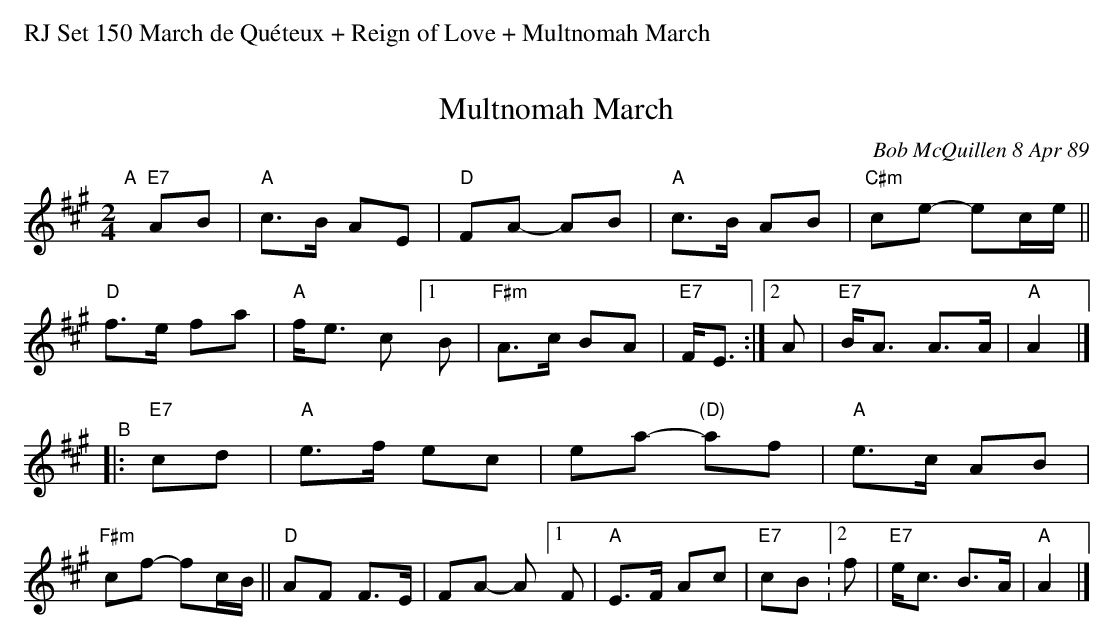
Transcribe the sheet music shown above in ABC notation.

X:1
T: Multnomah March
C: Bob McQuillen 8 Apr 89
M: 2/4
L: 1/8
K: A
"^A"[|] "E7"AB |\
"A"c>B AE | "D"FA- AB |\
"A"c>B AB | "C#m"ce- ec/e/ ||\
"D"f>e fa |"A"f<e c \
[1 B | "F#m"A>c BA | "E7"F<E :|\
[2 A |"E7"B<A A>A | "A"A2 |]
"^B"|: "E7"cd |\
"A"e>f ec | ea- "(D)"af | "A"e>c AB |\
"F#m"cf- fc/B/ || "D"AF F>E | FA- A \
[1 F | "A"E>F Ac | "E7"cB :\
[2 f | "E7"e<c B>A | "A"A2 |]
